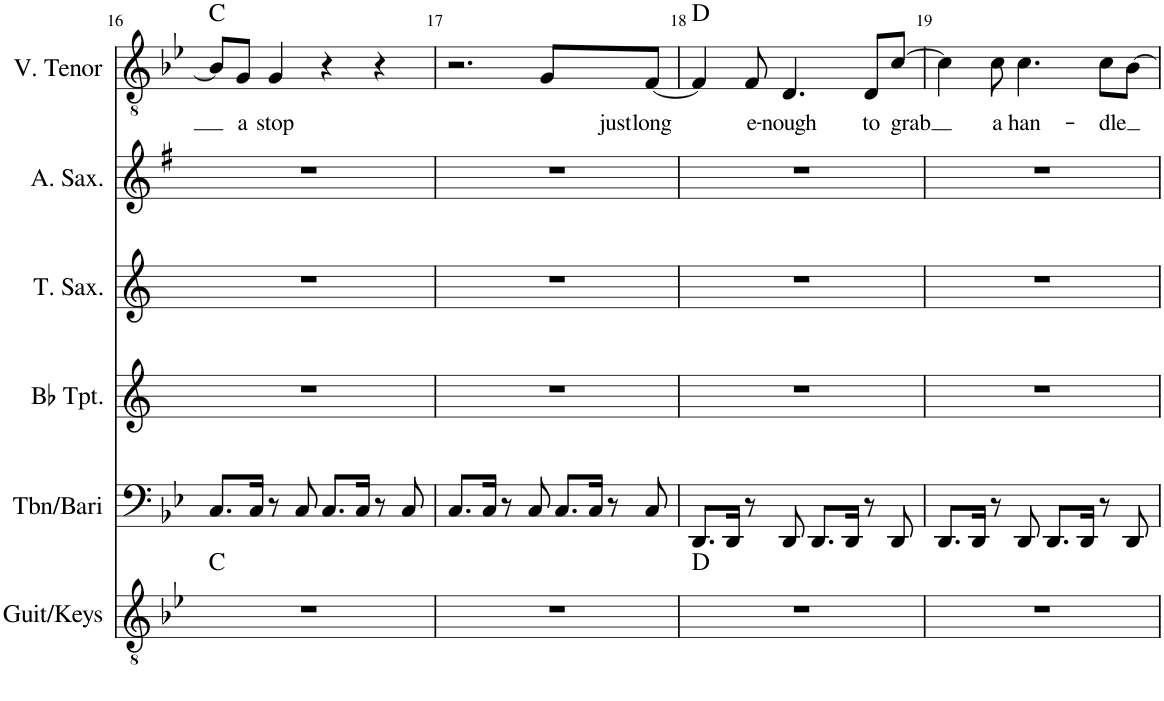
**kern	**harte	**kern	**kern	**kern	**kern	**kern	**text	**harte
*part6	*part6	*part5	*part4	*part3	*part2	*part1	*part1	*part1
*staff6	*	*staff5	*staff4	*staff3	*staff2	*staff1	*staff1	*
*I"Guit/Keys	*	*I"Tbn/Bari	*I"Bb Trumpet	*I"Tenor Saxophone	*I"Alto Saxophone	*I"V. Tenor	*	*
*I'Guit/Keys	*	*I'Tbn/Bari	*I'Bb Tpt.	*I'T. Sax.	*I'A. Sax.	*I'V. Tenor	*	*
!!LO:PB:g=z
*clefGv2	*	*clefF4	*clefG2	*clefG2	*clefG2	*clefGv2	*	*
*	*	*	*Trd1c2	*Trd8c14	*Trd5c9	*	*	*
*k[b-e-]	*	*k[b-e-]	*k[]	*k[]	*k[f#]	*k[b-e-]	*	*
*M4/4	*	*M4/4	*M4/4	*M4/4	*M4/4	*M4/4	*	*
=16	=16	=16	=16	=16	=16	=16	=16	=16
1r	C:maj	8.C/L	1r	1r	1r	8B-/L]	.	C:maj
!	!	!	!	!	!	!	!LO:LY:b	!
.	.	.	.	.	.	8G/J	a	.
.	.	16C/Jk	.	.	.	.	.	.
!	!	!	!	!	!	!	!LO:LY:b	!
.	.	8r	.	.	.	4G/	stop	.
.	.	8C/	.	.	.	.	.	.
.	.	8.C/L	.	.	.	4r	.	.
.	.	16C/Jk	.	.	.	.	.	.
.	.	8r	.	.	.	4r	.	.
.	.	8C/	.	.	.	.	.	.
=17	=17	=17	=17	=17	=17	=17	=17	=17
1r	.	8.C/L	1r	1r	1r	2.r	.	.
.	.	16C/Jk	.	.	.	.	.	.
.	.	8r	.	.	.	.	.	.
.	.	8C/	.	.	.	.	.	.
.	.	8.C/L	.	.	.	.	.	.
.	.	16C/Jk	.	.	.	.	.	.
!	!	!	!	!	!	!	!LO:LY:b	!
.	.	8r	.	.	.	8G/L	just	.
!	!	!	!	!	!	!	!LO:LY:b	!
.	.	8C/	.	.	.	[8F/J	long	.
=18	=18	=18	=18	=18	=18	=18	=18	=18
1r	D:maj	8.DD/L	1r	1r	1r	4F/]	.	D:maj
.	.	16DD/Jk	.	.	.	.	.	.
!	!	!	!	!	!	!	!LO:LY:b	!
.	.	8r	.	.	.	8F/	e-	.
!	!	!	!	!	!	!	!LO:LY:b	!
.	.	8DD/	.	.	.	4.D/	-nough	.
.	.	8.DD/L	.	.	.	.	.	.
.	.	16DD/Jk	.	.	.	.	.	.
!	!	!	!	!	!	!	!LO:LY:b	!
.	.	8r	.	.	.	8D/L	to	.
!	!	!	!	!	!	!	!LO:LY:b	!
.	.	8DD/	.	.	.	[8c/J	grab	.
=19	=19	=19	=19	=19	=19	=19	=19	=19
1r	.	8.DD/L	1r	1r	1r	4c\]	.	.
.	.	16DD/Jk	.	.	.	.	.	.
!	!	!	!	!	!	!	!LO:LY:b	!
.	.	8r	.	.	.	8c\	a	.
!	!	!	!	!	!	!	!LO:LY:b	!
.	.	8DD/	.	.	.	4.c\	han-	.
.	.	8.DD/L	.	.	.	.	.	.
.	.	16DD/Jk	.	.	.	.	.	.
!	!	!	!	!	!	!	!LO:LY:b	!
.	.	8r	.	.	.	8c\L	-dle	.
.	.	8DD/	.	.	.	[8B-\J	.	.
=	=	=	=	=	=	=	=	=
*-	*-	*-	*-	*-	*-	*-	*-	*-
